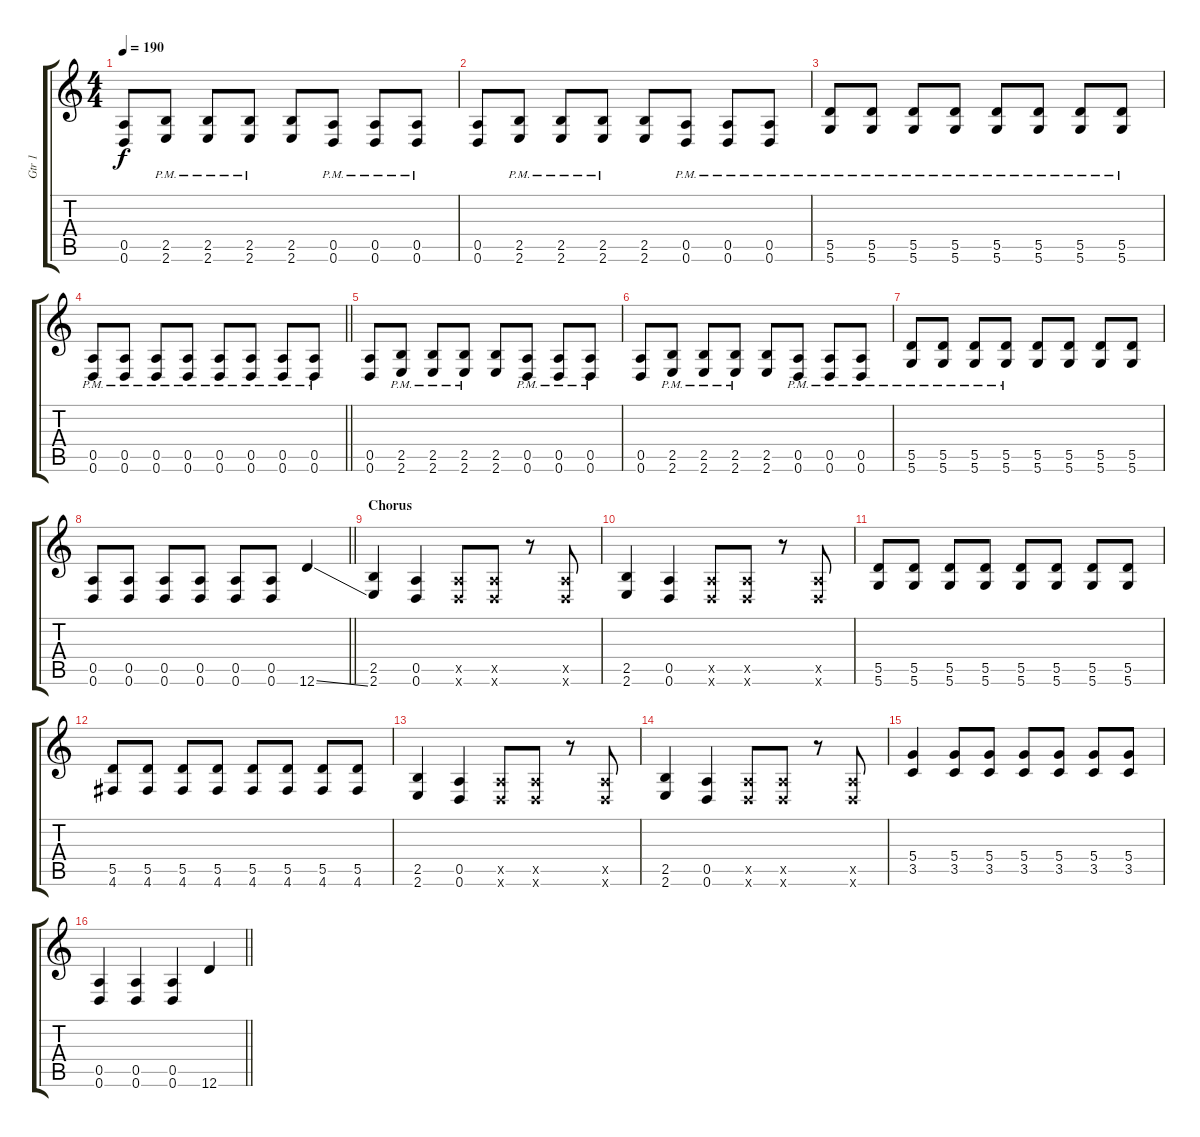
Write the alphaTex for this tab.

\track ("Gtr 1" "Gtr 1") {instrument distortionguitar}
\staff {score tabs}
\tuning (E4 B3 G3 D3 A2 D2) {hide}
\ts (4 4)
\tempo 190
\clef g2
\ks c
(0.5 0.6).8{dy f} (2.5{pm} 2.6{pm}).8 (2.5{pm} 2.6{pm}).8 (2.5{pm} 2.6{pm}).8 (2.5 2.6).8 (0.5{pm} 0.6{pm}).8 (0.5{pm} 0.6{pm}).8 (0.5{pm} 0.6{pm}).8 |
(0.5 0.6).8 (2.5{pm} 2.6{pm}).8 (2.5{pm} 2.6{pm}).8 (2.5{pm} 2.6{pm}).8 (2.5 2.6).8 (0.5{pm} 0.6{pm}).8 (0.5{pm} 0.6{pm}).8 (0.5{pm} 0.6{pm}).8 |
(5.5{pm} 5.6{pm}).8 (5.5{pm} 5.6{pm}).8 (5.5{pm} 5.6{pm}).8 (5.5{pm} 5.6{pm}).8 (5.5{pm} 5.6{pm}).8 (5.5{pm} 5.6{pm}).8 (5.5{pm} 5.6{pm}).8 (5.5{pm} 5.6{pm}).8 |
\barLineRight lightlight
(0.5{pm} 0.6{pm}).8 (0.5{pm} 0.6{pm}).8 (0.5{pm} 0.6{pm}).8 (0.5{pm} 0.6{pm}).8 (0.5{pm} 0.6{pm}).8 (0.5{pm} 0.6{pm}).8 (0.5{pm} 0.6{pm}).8 (0.5{pm} 0.6{pm}).8 |
(0.5 0.6).8 (2.5{pm} 2.6{pm}).8 (2.5{pm} 2.6{pm}).8 (2.5{pm} 2.6{pm}).8 (2.5 2.6).8 (0.5{pm} 0.6{pm}).8 (0.5{pm} 0.6{pm}).8 (0.5{pm} 0.6{pm}).8 |
(0.5 0.6).8 (2.5{pm} 2.6{pm}).8 (2.5{pm} 2.6{pm}).8 (2.5{pm} 2.6{pm}).8 (2.5 2.6).8 (0.5{pm} 0.6{pm}).8 (0.5{pm} 0.6{pm}).8 (0.5{pm} 0.6{pm}).8 |
(5.5{pm} 5.6{pm}).8 (5.5{pm} 5.6{pm}).8 (5.5{pm} 5.6{pm}).8 (5.5{pm} 5.6{pm}).8 (5.5 5.6).8 (5.5 5.6).8 (5.5 5.6).8 (5.5 5.6).8 |
\barLineRight lightlight
(0.5 0.6).8 (0.5 0.6).8 (0.5 0.6).8 (0.5 0.6).8 (0.5 0.6).8 (0.5 0.6).8 12.6{ss}.4 |
\section ("" "Chorus")
(2.5 2.6).4 (0.5 0.6).4 (0.5{x} 0.6{x}).8 (0.5{x} 0.6{x}).8 r.8 (0.5{x} 0.6{x}).8 |
(2.5 2.6).4 (0.5 0.6).4 (0.5{x} 0.6{x}).8 (0.5{x} 0.6{x}).8 r.8 (0.5{x} 0.6{x}).8 |
(5.5 5.6).8 (5.5 5.6).8 (5.5 5.6).8 (5.5 5.6).8 (5.5 5.6).8 (5.5 5.6).8 (5.5 5.6).8 (5.5 5.6).8 |
(5.5 4.6).8 (5.5 4.6).8 (5.5 4.6).8 (5.5 4.6).8 (5.5 4.6).8 (5.5 4.6).8 (5.5 4.6).8 (5.5 4.6).8 |
(2.5 2.6).4 (0.5 0.6).4 (0.5{x} 0.6{x}).8 (0.5{x} 0.6{x}).8 r.8 (0.5{x} 0.6{x}).8 |
(2.5 2.6).4 (0.5 0.6).4 (0.5{x} 0.6{x}).8 (0.5{x} 0.6{x}).8 r.8 (0.5{x} 0.6{x}).8 |
(5.4 3.5).4 (5.4 3.5).8 (5.4 3.5).8 (5.4 3.5).8 (5.4 3.5).8 (5.4 3.5).8 (5.4 3.5).8 |
\barLineRight lightlight
(0.5 0.6).4 (0.5 0.6).4 (0.5 0.6).4 12.6{ss}.4
